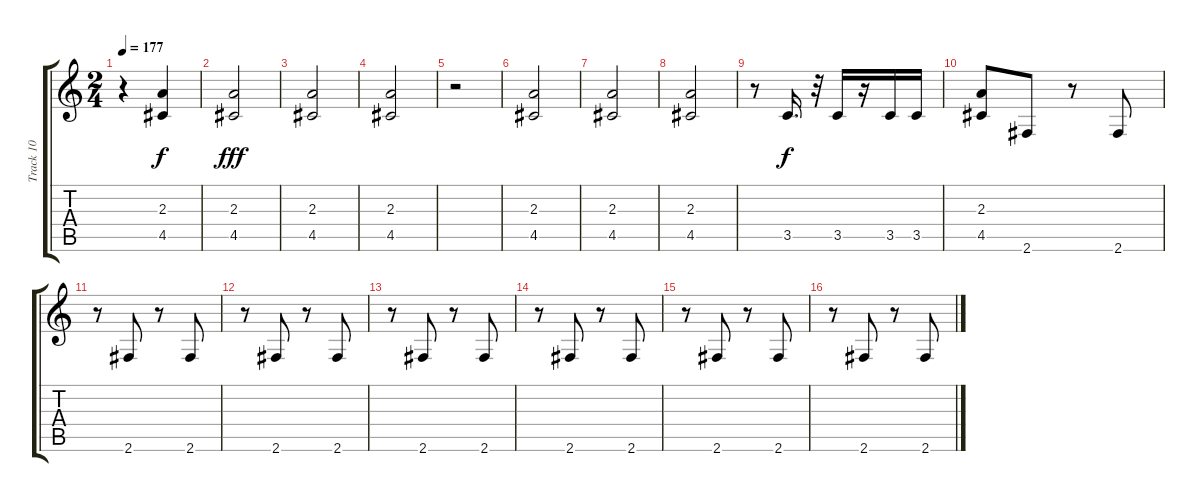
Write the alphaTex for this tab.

\track ("Track 10" "Track 10") {instrument acousticguitarnylon}
\staff {score tabs}
\tuning (E4 B3 G3 D3 A2 E2) {hide}
\ts (2 4)
\tempo 177
\clef g2
\ks c
r.4{dy fff} (2.3 4.5).4{dy f} |
(2.3 4.5).2{dy fff} |
(2.3 4.5).2 |
(2.3 4.5).2 |
r.2 |
(2.3 4.5).2 |
(2.3 4.5).2 |
(2.3 4.5).2 |
r.8 3.5.16{d dy f} r.32 3.5.16 r.16 3.5.16 3.5.16 |
(2.3 4.5).8 2.6.8 r.8 2.6.8 |
r.8 2.6.8 r.8 2.6.8 |
r.8 2.6.8 r.8 2.6.8 |
r.8 2.6.8 r.8 2.6.8 |
r.8 2.6.8 r.8 2.6.8 |
r.8 2.6.8 r.8 2.6.8 |
r.8 2.6.8 r.8 2.6.8
